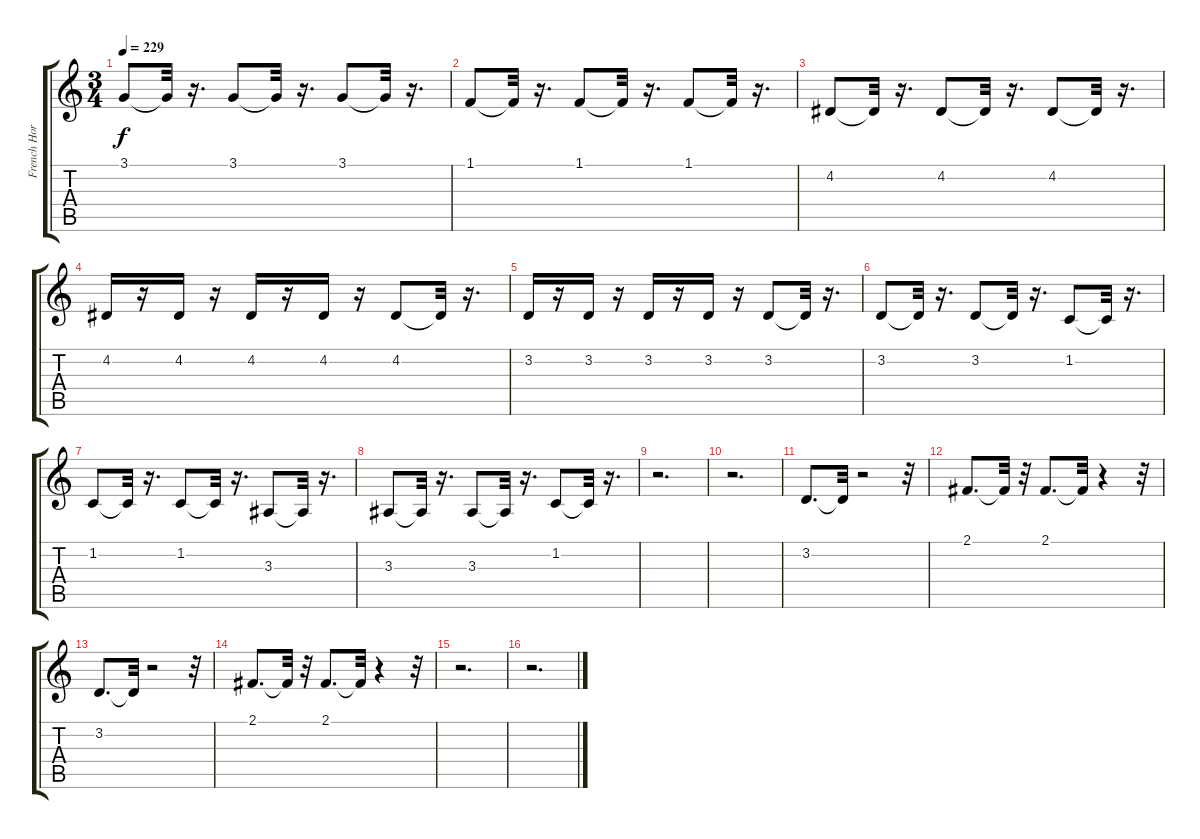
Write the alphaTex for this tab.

\track ("French Horn." "French Hor") {instrument frenchhorn}
\staff {score tabs}
\tuning (E4 B3 G3 D3 A2 E2) {hide}
\ts (3 4)
\tempo 229
\clef g2
\ks c
3.1.8{dy f} 3.1{t}.32 r.16{d} 3.1.8 3.1{t}.32 r.16{d} 3.1.8 3.1{t}.32 r.16{d} |
1.1.8 1.1{t}.32 r.16{d} 1.1.8 1.1{t}.32 r.16{d} 1.1.8 1.1{t}.32 r.16{d} |
4.2.8 4.2{t}.32 r.16{d} 4.2.8 4.2{t}.32 r.16{d} 4.2.8 4.2{t}.32 r.16{d} |
4.2.16 r.16 4.2.16 r.16 4.2.16 r.16 4.2.16 r.16 4.2.8 4.2{t}.32 r.16{d} |
3.2.16 r.16 3.2.16 r.16 3.2.16 r.16 3.2.16 r.16 3.2.8 3.2{t}.32 r.16{d} |
3.2.8 3.2{t}.32 r.16{d} 3.2.8 3.2{t}.32 r.16{d} 1.2.8 1.2{t}.32 r.16{d} |
1.2.8 1.2{t}.32 r.16{d} 1.2.8 1.2{t}.32 r.16{d} 3.3.8 3.3{t}.32 r.16{d} |
3.3.8 3.3{t}.32 r.16{d} 3.3.8 3.3{t}.32 r.16{d} 1.2.8 1.2{t}.32 r.16{d} |
r.2{d} |
r.2{d} |
3.2.8{d} 3.2{t}.32 r.2 r.32 |
2.1.8{d} 2.1{t}.32 r.32 2.1.8{d} 2.1{t}.32 r.4 r.32 |
3.2.8{d} 3.2{t}.32 r.2 r.32 |
2.1.8{d} 2.1{t}.32 r.32 2.1.8{d} 2.1{t}.32 r.4 r.32 |
r.2{d} |
r.2{d}
